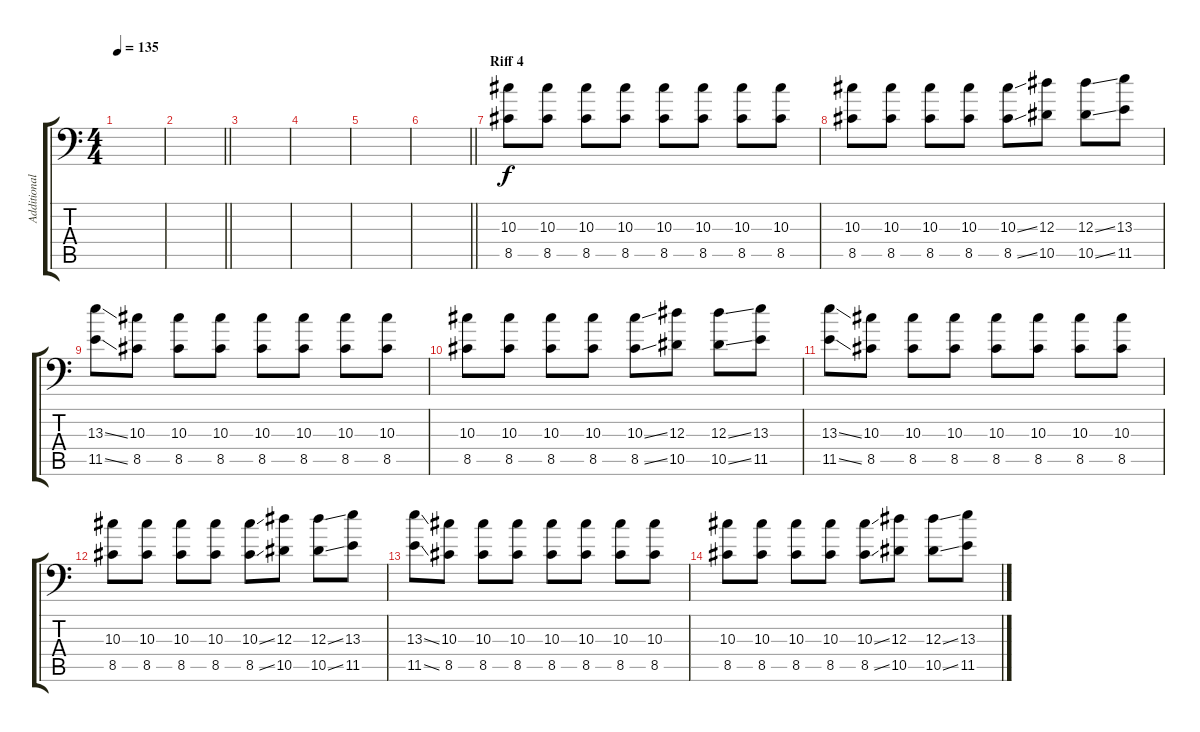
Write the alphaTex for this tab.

\track ("Additional Guitar" "Additional") {instrument electricguitarclean}
\staff {score tabs}
\tuning (C4 G3 Eb3 Bb2 F2 Bb1) {hide}
\ts (4 4)
\tempo 135
\clef f4
\ks c
|
\barLineRight lightlight
|
|
|
|
\barLineRight lightlight
|
\section ("" "Riff 4")
(10.3 8.5).8{volume 8} (10.3 8.5).8 (10.3 8.5).8 (10.3 8.5).8 (10.3 8.5).8 (10.3 8.5).8 (10.3 8.5).8 (10.3 8.5).8 |
(10.3 8.5).8 (10.3 8.5).8 (10.3 8.5).8 (10.3 8.5).8 (10.3{ss} 8.5{ss}).8 (12.3 10.5).8 (12.3{ss} 10.5{ss}).8 (13.3 11.5).8 |
(13.3{ss} 11.5{ss}).8 (10.3 8.5).8 (10.3 8.5).8 (10.3 8.5).8 (10.3 8.5).8 (10.3 8.5).8 (10.3 8.5).8 (10.3 8.5).8 |
(10.3 8.5).8 (10.3 8.5).8 (10.3 8.5).8 (10.3 8.5).8 (10.3{ss} 8.5{ss}).8 (12.3 10.5).8 (12.3{ss} 10.5{ss}).8 (13.3 11.5).8 |
(13.3{ss} 11.5{ss}).8 (10.3 8.5).8 (10.3 8.5).8 (10.3 8.5).8 (10.3 8.5).8 (10.3 8.5).8 (10.3 8.5).8 (10.3 8.5).8 |
(10.3 8.5).8 (10.3 8.5).8 (10.3 8.5).8 (10.3 8.5).8 (10.3{ss} 8.5{ss}).8 (12.3 10.5).8 (12.3{ss} 10.5{ss}).8 (13.3 11.5).8 |
(13.3{ss} 11.5{ss}).8 (10.3 8.5).8 (10.3 8.5).8 (10.3 8.5).8 (10.3 8.5).8 (10.3 8.5).8 (10.3 8.5).8 (10.3 8.5).8 |
(10.3 8.5).8 (10.3 8.5).8 (10.3 8.5).8 (10.3 8.5).8 (10.3{ss} 8.5{ss}).8 (12.3 10.5).8 (12.3{ss} 10.5{ss}).8 (13.3 11.5).8
